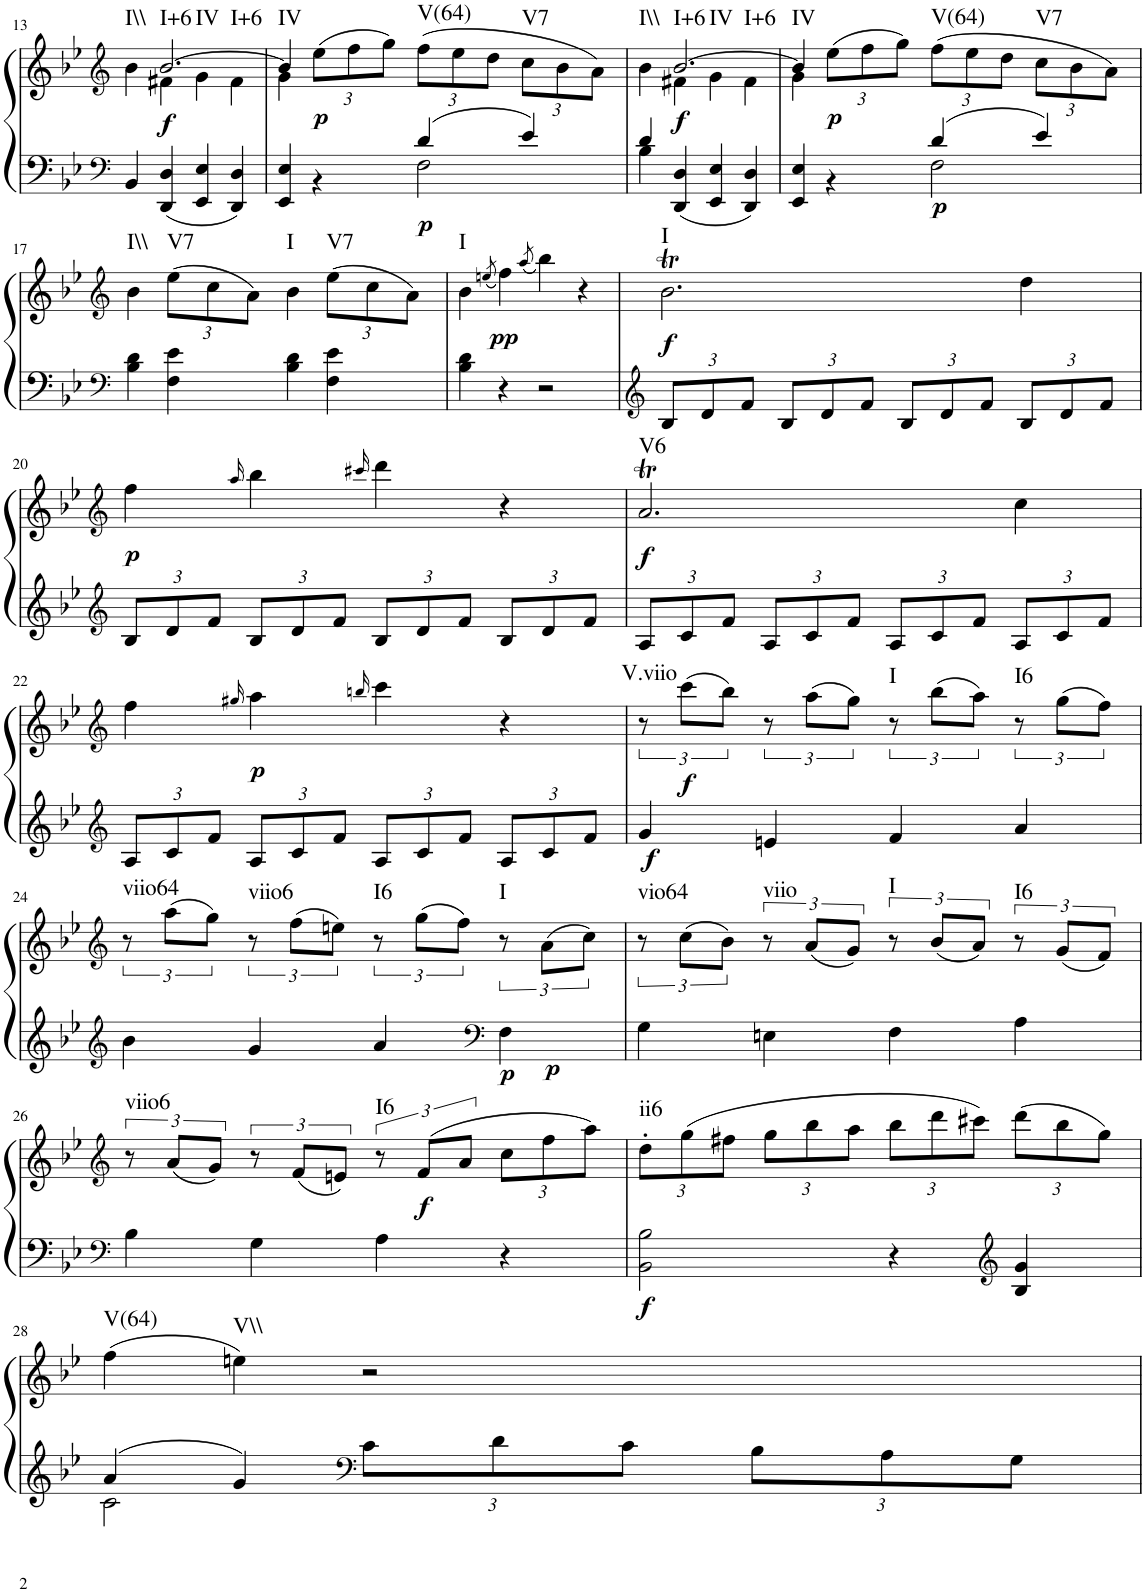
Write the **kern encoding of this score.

**kern	**kern	**dynam	**harte
*part1	*part1	*part1	*part1
*staff2	*staff1	*staff1/2	*
*I"Klavier linke Hand	*	*	*
!!LO:PB:g=z
*clefF4	*clefG2	*	*
*k[b-e-]	*k[b-e-]	*	*
*M2/2	*M2/2	*	*
=13	=13	=13	=13
*^	*^	*	*
!	!	!	!	!	!LO:H:kt=I\\
1ryy	4BB-/	4b-\	4ryy	.	N
!	!	!	!	!LO:DY:b	!LO:H:n=1:kt=I+6
!	!	!	!	!	!LO:H:n=2:kt=IV
!	!	!	!	!	!LO:H:n=3:kt=I+6
.	4DD/ 4D/	[2.b-/	4f#X\	f	N N N
.	4EE-/ 4E-/	.	4g\	.	.
.	4DD/ 4D/	.	4f#\	.	.
=14	=14	=14	=14	=14	=14
!	!	!	!	!	!LO:H:kt=IV
2ryy	4EE-/ 4E-/	4b-/]	4g\	.	N
*	*	*Xbrackettup	*	*	*
!	!	!	!	!LO:DY:b	!
.	4r	(12ee-\L	2.ryy	p	.
.	.	12ff\	.	.	.
.	.	12gg\J)	.	.	.
!	!	!	!	!LO:DY:b=2	!LO:H:kt=V(64)
4d/	2F\	(12ff\L	.	p	N
.	.	12ee-\	.	.	.
.	.	12dd\J	.	.	.
!	!	!	!	!	!LO:H:kt=V7
4e-/	.	12cc\L	.	.	N
.	.	12b-\	.	.	.
.	.	12a\J)	.	.	.
=15	=15	=15	=15	=15	=15
!	!	!	!	!	!LO:H:kt=I\\
4d/	4B-\	4b-\	4ryy	.	N
!	!	!	!	!LO:DY:b	!LO:H:n=1:kt=I+6
!	!	!	!	!	!LO:H:n=2:kt=IV
!	!	!	!	!	!LO:H:n=3:kt=I+6
4ryy	4DD/ 4D/	[2.b-/	4f#X\	f	N N N
2ryy	4EE-/ 4E-/	.	4g\	.	.
.	4DD/ 4D/	.	4f#\	.	.
=16	=16	=16	=16	=16	=16
!	!	!	!	!	!LO:H:kt=IV
2ryy	4EE-/ 4E-/	4b-/]	4g\	.	N
!	!	!	!	!LO:DY:b	!
.	4r	(12ee-\L	2.ryy	p	.
.	.	12ff\	.	.	.
.	.	12gg\J)	.	.	.
!	!	!	!	!LO:DY:b=2	!LO:H:kt=V(64)
4d/	2F\	(12ff\L	.	p	N
.	.	12ee-\	.	.	.
.	.	12dd\J	.	.	.
!	!	!	!	!	!LO:H:kt=V7
4e-/	.	12cc\L	.	.	N
.	.	12b-\	.	.	.
.	.	12a\J)	.	.	.
*v	*v	*	*	*	*
*	*v	*v	*	*
!!LO:LB:g=z
=17	=17	=17	=17
*clefF4	*clefG2	*	*
!	!	!	!LO:H:kt=I\\
4B-\ 4d\	4b-\	.	N
!	!	!	!LO:H:kt=V7
4F\ 4e-\	(12ee-\L	.	N
.	12cc\	.	.
.	12a\J)	.	.
!	!	!	!LO:H:kt=I
4B-\ 4d\	4b-\	.	N
!	!	!	!LO:H:kt=V7
4F\ 4e-\	(12ee-\L	.	N
.	12cc\	.	.
.	12a\J)	.	.
=18	=18	=18	=18
!	!	!	!LO:H:kt=I
4B-\ 4d\	4b-\	.	N
.	(8qeen/	.	.
!	!	!LO:DY:b	!
4r	4ff\)	pp	.
.	(8qaa/	.	.
2r	4bb-\)	.	.
.	4r	.	.
=19	=19	=19	=19
*clefG2	*	*	*
*Xbrackettup	*	*	*
!	!	!LO:DY:b	!LO:H:kt=I
12B-/L	2.b-T\	f	N
12d/	.	.	.
12f/J	.	.	.
12B-/L	.	.	.
12d/	.	.	.
12f/J	.	.	.
12B-/L	.	.	.
12d/	.	.	.
12f/J	.	.	.
12B-/L	4dd\	.	.
12d/	.	.	.
12f/J	.	.	.
!!LO:LB:g=z
=20	=20	=20	=20
*clefG2	*clefG2	*	*
!	!	!LO:DY:b	!
12B-/L	4ff\	p	.
12d/	.	.	.
12f/J	.	.	.
.	16qaa/	.	.
12B-/L	4bb-\	.	.
12d/	.	.	.
12f/J	.	.	.
.	16qccc#X/	.	.
12B-/L	4ddd\	.	.
12d/	.	.	.
12f/J	.	.	.
12B-/L	4r	.	.
12d/	.	.	.
12f/J	.	.	.
=21	=21	=21	=21
!	!	!LO:DY:b	!LO:H:kt=V6
12A/L	2.at/	f	N
12c/	.	.	.
12f/J	.	.	.
12A/L	.	.	.
12c/	.	.	.
12f/J	.	.	.
12A/L	.	.	.
12c/	.	.	.
12f/J	.	.	.
12A/L	4cc\	.	.
12c/	.	.	.
12f/J	.	.	.
!!LO:LB:g=z
=22	=22	=22	=22
*clefG2	*clefG2	*	*
12A/L	4ff\	.	.
12c/	.	.	.
12f/J	.	.	.
.	16qgg#X/	.	.
!	!	!LO:DY:b	!
12A/L	4aa\	p	.
12c/	.	.	.
12f/J	.	.	.
.	16qbbn/	.	.
12A/L	4ccc\	.	.
12c/	.	.	.
12f/J	.	.	.
12A/L	4r	.	.
12c/	.	.	.
12f/J	.	.	.
=23	=23	=23	=23
*	*brackettup	*	*
!	!	!LO:DY:b=2	!LO:H:kt=V.viio
4g/	12r	f	N
!	!	!LO:DY:b	!
.	(12ccc\L	f	.
.	12bb-\J)	.	.
4en/	12r	.	.
.	(12aa\L	.	.
.	12gg\J)	.	.
!	!	!	!LO:H:kt=I
4f/	12r	.	N
.	(12bb-\L	.	.
.	12aa\J)	.	.
!	!	!	!LO:H:kt=I6
4a/	12r	.	N
.	(12gg\L	.	.
.	12ff\J)	.	.
!!LO:LB:g=z
=24	=24	=24	=24
*clefG2	*clefG2	*	*
!	!	!	!LO:H:kt=viio64
4b-\	12r	.	N
.	(12aa\L	.	.
.	12gg\J)	.	.
!	!	!	!LO:H:kt=viio6
4g/	12r	.	N
.	(12ff\L	.	.
.	12een\J)	.	.
!	!	!	!LO:H:kt=I6
4a/	12r	.	N
.	(12gg\L	.	.
.	12ff\J)	.	.
*clefF4	*	*	*
!	!	!LO:DY:b=2	!
!	!	!LO:DY:n=1:b=2	!LO:H:kt=I
4F\	12r	p p	N
.	(12a\L	.	.
.	12cc\J)	.	.
=25	=25	=25	=25
!	!	!	!LO:H:kt=vio64
4G\	12r	.	N
.	(12cc\L	.	.
.	12b-\J)	.	.
!	!	!	!LO:H:kt=viio
4En\	12r	.	N
.	(12a/L	.	.
.	12g/J)	.	.
!	!	!	!LO:H:kt=I
4F\	12r	.	N
.	(12b-/L	.	.
.	12a/J)	.	.
!	!	!	!LO:H:kt=I6
4A\	12r	.	N
.	(12g/L	.	.
.	12f/J)	.	.
!!LO:LB:g=z
=26	=26	=26	=26
*clefF4	*clefG2	*	*
!	!	!	!LO:H:kt=viio6
4B-\	12r	.	N
.	(12a/L	.	.
.	12g/J)	.	.
4G\	12r	.	.
.	(12f/L	.	.
.	12en/J)	.	.
!	!	!	!LO:H:kt=I6
4A\	12r	.	N
!	!	!LO:DY:b	!
.	(12f/L	f	.
.	12a/J	.	.
*	*Xbrackettup	*	*
4r	12cc\L	.	.
.	12ff\	.	.
.	12aa\J)	.	.
=27	=27	=27	=27
!	!	!LO:DY:b=2	!LO:H:kt=ii6
2BB-\ 2B-\	12dd'\L	f	N
.	(12gg\	.	.
.	12ff#X\J	.	.
.	12gg\L	.	.
.	12bb-\	.	.
.	12aa\J	.	.
4r	12bb-\L	.	.
.	12ddd\	.	.
.	12ccc#X\J)	.	.
*clefG2	*	*	*
4B-/ 4g/	(12ddd\L	.	.
.	12bb-\	.	.
.	12gg\J)	.	.
!!LO:LB:g=z
=28	=28	=28	=28
*^	*	*	*
!	!	!	!	!LO:H:kt=V(64)
4a/	2c\	(4ff\	.	N
!	!	!	!	!LO:H:kt=V\\
4g/	.	4een\)	.	N
*clefF4	*	*	*	*
12c\L	2ryy	2r	.	.
12d\	.	.	.	.
12c\J	.	.	.	.
12B-\L	.	.	.	.
12A\	.	.	.	.
12G\J	.	.	.	.
*v	*v	*	*	*
=	=	=	=
*-	*-	*-	*-
